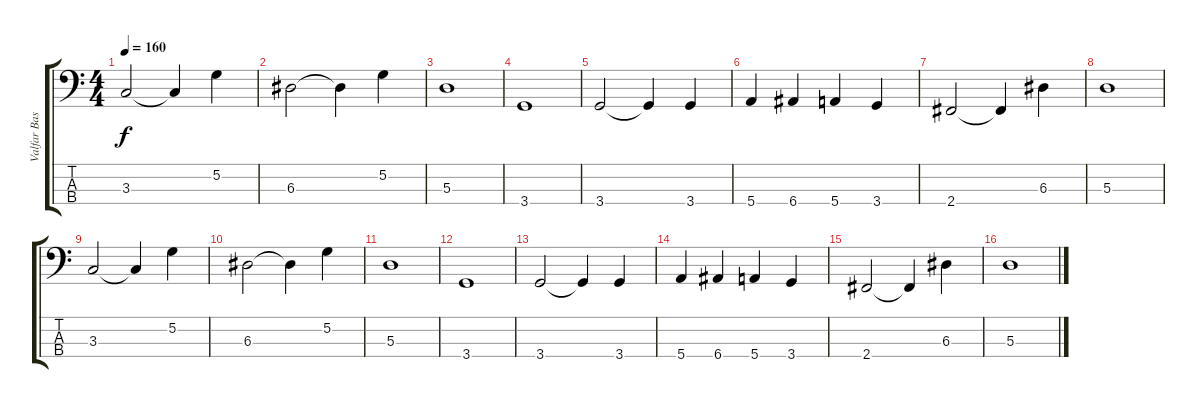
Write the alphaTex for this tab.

\track ("Valfar Bass" "Valfar Bas") {instrument electricbasspick}
\staff {score tabs}
\tuning (G2 D2 A1 E1) {hide}
\ts (4 4)
\tempo 160
\clef f4
\ks c
3.3.2{dy f} 3.3{t}.4 5.2.4 |
6.3.2 6.3{t}.4 5.2.4 |
5.3.1 |
3.4.1 |
3.4.2 3.4{t}.4 3.4.4 |
5.4.4 6.4.4 5.4.4 3.4.4 |
2.4.2 2.4{t}.4 6.3.4 |
5.3.1 |
3.3.2 3.3{t}.4 5.2.4 |
6.3.2 6.3{t}.4 5.2.4 |
5.3.1 |
3.4.1 |
3.4.2 3.4{t}.4 3.4.4 |
5.4.4 6.4.4 5.4.4 3.4.4 |
2.4.2 2.4{t}.4 6.3.4 |
5.3.1
